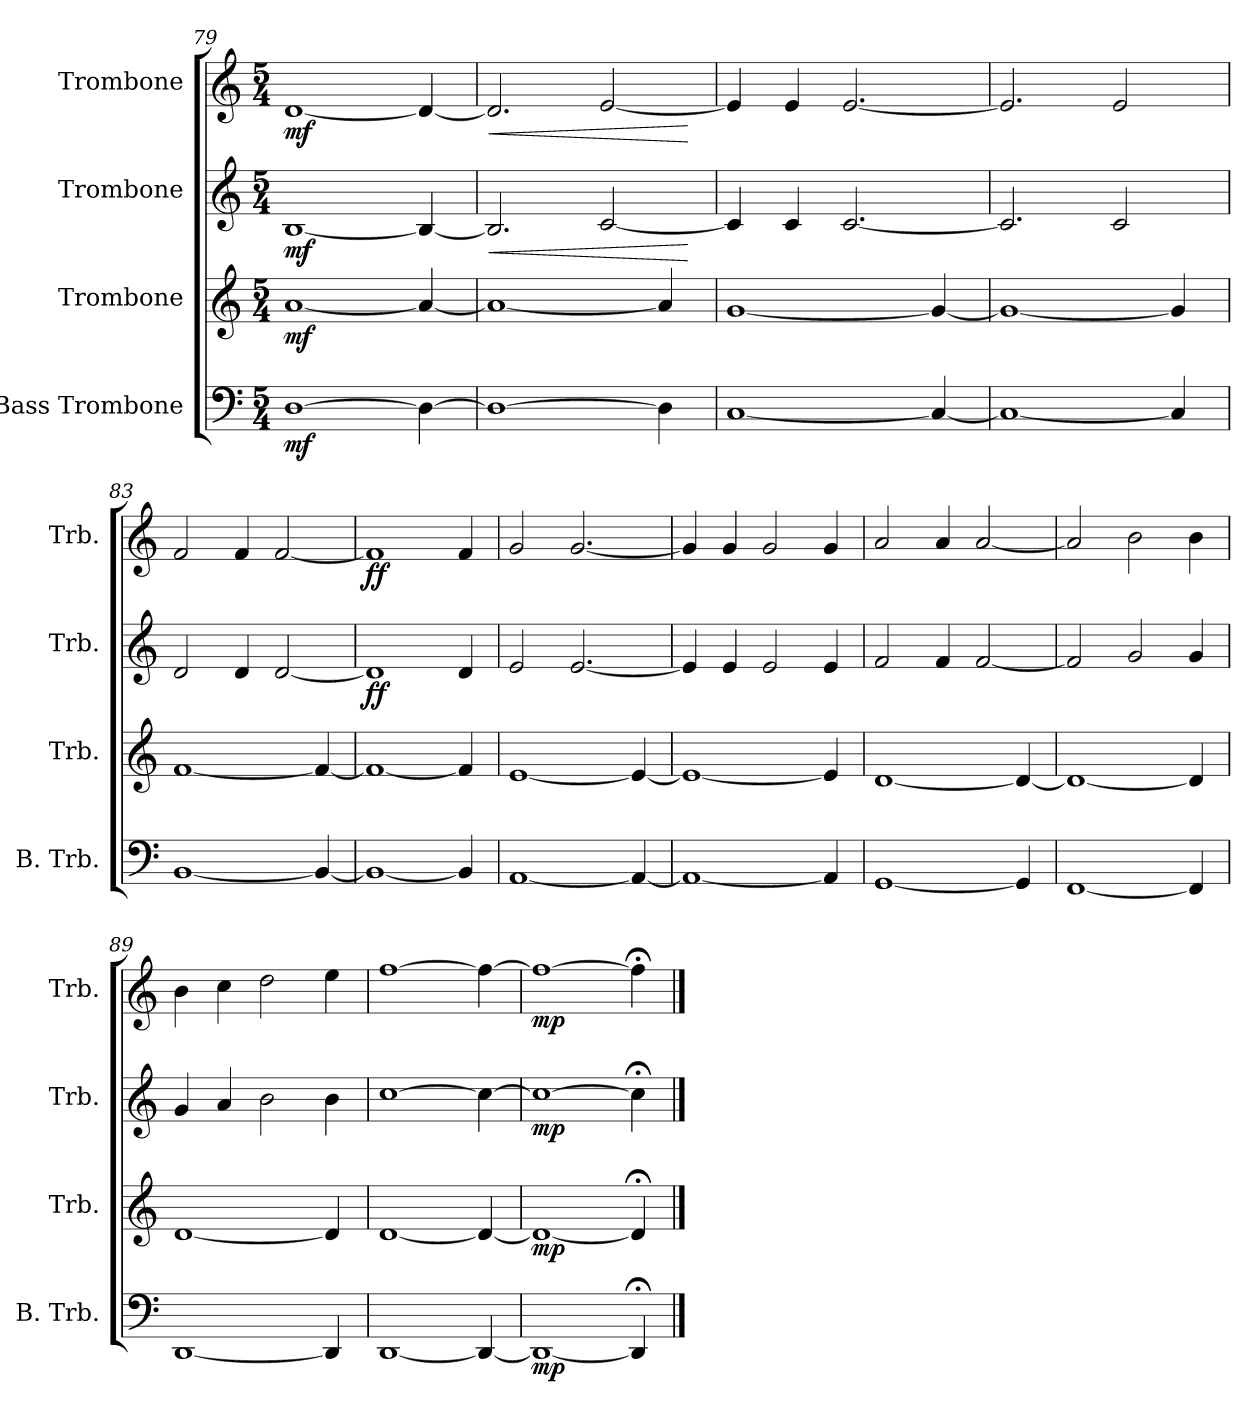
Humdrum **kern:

**kern	**dynam	**kern	**dynam	**kern	**dynam	**kern	**dynam
*part4	*part4	*part3	*part3	*part2	*part2	*part1	*part1
*staff4	*staff4	*staff3	*staff3	*staff2	*staff2	*staff1	*staff1
*I"Bass Trombone	*	*I"Trombone	*	*I"Trombone	*	*I"Trombone	*
*I'B. Trb.	*	*I'Trb.	*	*I'Trb.	*	*I'Trb.	*
*clefF4	*	*	*	*	*	*	*
*k[]	*	*k[]	*	*k[]	*	*k[]	*
*C:	*	*C:	*	*C:	*	*C:	*
*M5/4	*	*M5/4	*	*M5/4	*	*M5/4	*
=79	=79	=79	=79	=79	=79	=79	=79
!	!LO:DY:b	!	!LO:DY:b	!	!LO:DY:b	!	!LO:DY:b
[1D	mf	[1a	mf	[1B	mf	[1d	mf
4D\_	.	4a/_	.	4B/_	.	4d/_	.
=80	=80	=80	=80	=80	=80	=80	=80
!	!	!	!	!	!LO:HP:b	!	!LO:HP:b
1D_	.	1a_	.	2.B/]	<	2.d/]	<
.	.	.	.	[2c/	.	[2e/	.
4D\]	.	4a/]	.	.	.	.	.
.	.	.	.	.	[	.	[
=81	=81	=81	=81	=81	=81	=81	=81
[1C	.	[1g	.	4c/]	.	4e/]	.
.	.	.	.	4c/	.	4e/	.
.	.	.	.	[2.c/	.	[2.e/	.
4C/_	.	4g/_	.	.	.	.	.
!!LO:LB:g=z
=82	=82	=82	=82	=82	=82	=82	=82
1C_	.	1g_	.	2.c/]	.	2.e/]	.
.	.	.	.	2c/	.	2e/	.
4C/]	.	4g/]	.	.	.	.	.
=83	=83	=83	=83	=83	=83	=83	=83
[1BB	.	[1f	.	2d/	.	2f/	.
.	.	.	.	4d/	.	4f/	.
.	.	.	.	[2d/	.	[2f/	.
4BB/_	.	4f/_	.	.	.	.	.
=84	=84	=84	=84	=84	=84	=84	=84
!	!	!	!	!	!LO:DY:b	!	!LO:DY:b
1BB_	.	1f_	.	1d]	ff	1f]	ff
4BB/]	.	4f/]	.	4d/	.	4f/	.
=85	=85	=85	=85	=85	=85	=85	=85
[1AA	.	[1e	.	2e/	.	2g/	.
.	.	.	.	[2.e/	.	[2.g/	.
4AA/_	.	4e/_	.	.	.	.	.
=86	=86	=86	=86	=86	=86	=86	=86
1AA_	.	1e_	.	4e/]	.	4g/]	.
.	.	.	.	4e/	.	4g/	.
.	.	.	.	2e/	.	2g/	.
4AA/]	.	4e/]	.	4e/	.	4g/	.
=87	=87	=87	=87	=87	=87	=87	=87
[1GG	.	[1d	.	2f/	.	2a/	.
.	.	.	.	4f/	.	4a/	.
.	.	.	.	[2f/	.	[2a/	.
4GG/]	.	4d/_	.	.	.	.	.
=88	=88	=88	=88	=88	=88	=88	=88
[1FF	.	1d_	.	2f/]	.	2a/]	.
.	.	.	.	2g/	.	2b\	.
4FF/]	.	4d/]	.	4g/	.	4b\	.
=89	=89	=89	=89	=89	=89	=89	=89
[1DD	.	[1d	.	4g/	.	4b\	.
.	.	.	.	4a/	.	4cc\	.
.	.	.	.	2b\	.	2dd\	.
4DD/]	.	4d/]	.	4b\	.	4ee\	.
=90	=90	=90	=90	=90	=90	=90	=90
[1DD	.	[1d	.	[1cc	.	[1ff	.
4DD/_	.	4d/_	.	4cc\_	.	4ff\_	.
=91	=91	=91	=91	=91	=91	=91	=91
!	!LO:DY:b	!	!LO:DY:b	!	!LO:DY:b	!	!LO:DY:b
1DD_	mp	1d_	mp	1cc_	mp	1ff_	mp
4DD;</]	.	4d;</]	.	4cc;<\]	.	4ff;<\]	.
==	==	==	==	==	==	==	==
*-	*-	*-	*-	*-	*-	*-	*-
